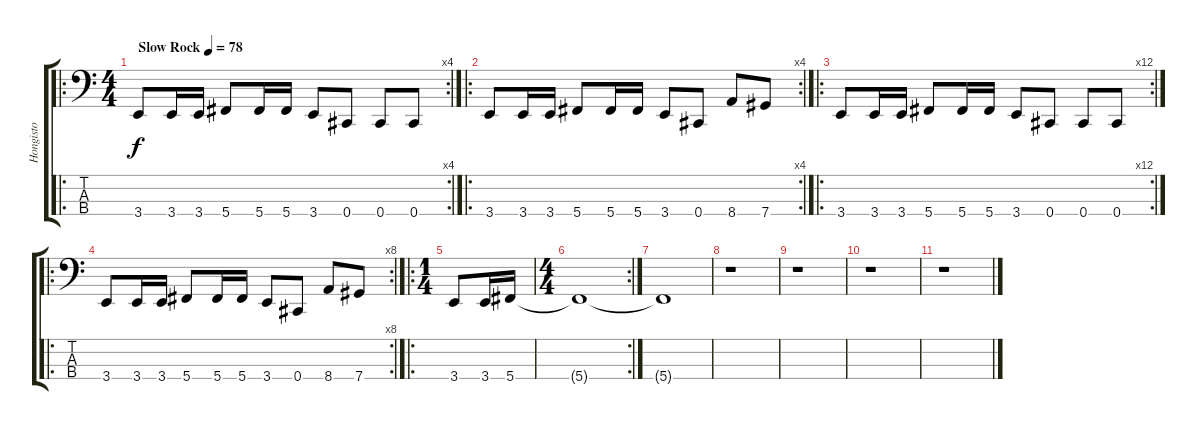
\track ("Hongisto" "Hongisto") {instrument electricbasspick}
\staff {score tabs}
\tuning (Gb2 Db2 Ab1 Db1) {hide}
\ro
\rc 4
\ts (4 4)
\tempo (78 "Slow Rock")
\clef f4
\ks c
3.4.8{dy f instrument electricguitarjazz} 3.4.16 3.4.16 5.4.8 5.4.16 5.4.16 3.4.8 0.4.8 0.4.8 0.4.8 |
\ro
\rc 4
3.4.8 3.4.16 3.4.16 5.4.8 5.4.16 5.4.16 3.4.8 0.4.8 8.4.8 7.4.8 |
\ro
\rc 12
3.4.8{instrument electricguitarjazz} 3.4.16 3.4.16 5.4.8 5.4.16 5.4.16 3.4.8 0.4.8 0.4.8 0.4.8 |
\ro
\rc 8
3.4.8 3.4.16 3.4.16 5.4.8 5.4.16 5.4.16 3.4.8 0.4.8 8.4.8 7.4.8 |
\ro
\ts (1 4)
3.4.8 3.4.16 5.4.16 |
\rc 2
\ts (4 4)
5.4{t}.1 |
5.4{t}.1 |
r.1 |
r.1 |
r.1 |
r.1
